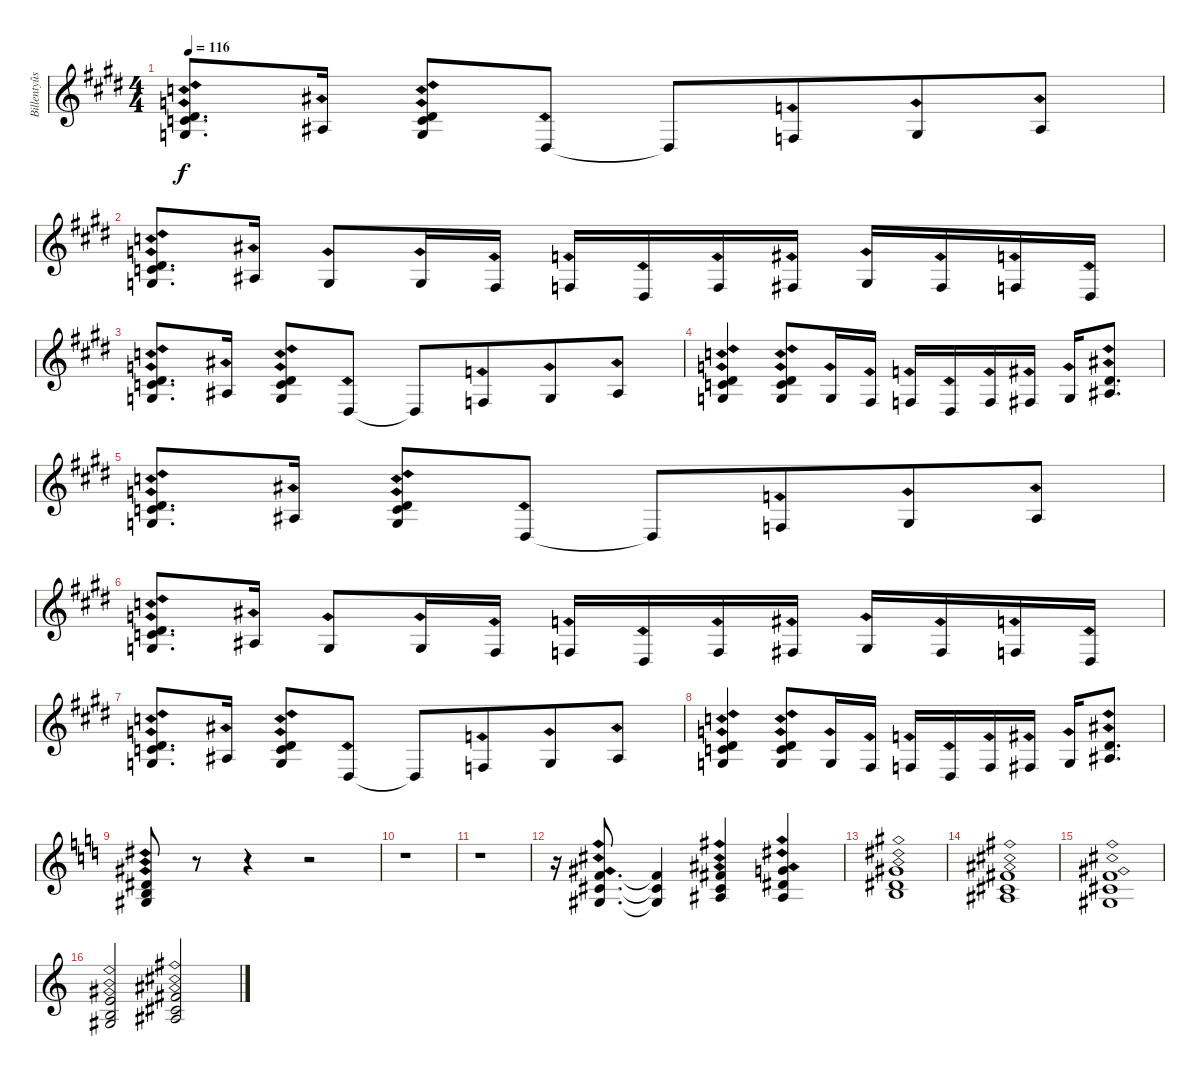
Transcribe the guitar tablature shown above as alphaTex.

\track ("Billentyûs (Mats Olausson)" "Billentyûs") {instrument drawbarorgan}
\staff {score}
\tuning (E4 B3 G3 D3 A2 E2) {hide}
\ts (4 4)
\tempo 116
\clef g2
\ks e
(4.2{ph 12} 5.3{ph 12} 5.4{ph 12}).8{d dy f} 3.3{ph 12}.16 (4.2{ph 12} 5.3{ph 12} 5.4{ph 12}).8 1.4{ph 12}.8 1.4{t}.8 3.4{ph 12}.8{beam merge} 0.3{ph 12}.8 3.3{ph 12}.8 |
(4.2{ph 12} 5.3{ph 12} 5.4{ph 12}).8{d} 3.3{ph 12}.16 0.3{ph 12}.8 0.3{ph 12}.16 4.4{ph 12}.16 3.4{ph 12}.16 1.4{ph 12}.16 3.4{ph 12}.16 4.4{ph 12}.16 0.3{ph 12}.16 4.4{ph 12}.16 3.4{ph 12}.16 1.4{ph 12}.16 |
(4.2{ph 12} 5.3{ph 12} 5.4{ph 12}).8{d} 3.3{ph 12}.16 (4.2{ph 12} 5.3{ph 12} 5.4{ph 12}).8 1.4{ph 12}.8 1.4{t}.8 3.4{ph 12}.8{beam merge} 0.3{ph 12}.8 3.3{ph 12}.8 |
(4.2{ph 12} 5.3{ph 12} 5.4{ph 12}).4 (4.2{ph 12} 5.3{ph 12} 5.4{ph 12}).8 0.3{ph 12}.16 4.4{ph 12}.16 3.4{ph 12}.16 1.4{ph 12}.16 3.4{ph 12}.16 4.4{ph 12}.16 0.3{ph 12}.16 (4.2{ph 12} 3.3{ph 12}).8{d} |
(4.2{ph 12} 5.3{ph 12} 5.4{ph 12}).8{d} 3.3{ph 12}.16 (4.2{ph 12} 5.3{ph 12} 5.4{ph 12}).8 1.4{ph 12}.8 1.4{t}.8 3.4{ph 12}.8{beam merge} 0.3{ph 12}.8 3.3{ph 12}.8 |
(4.2{ph 12} 5.3{ph 12} 5.4{ph 12}).8{d} 3.3{ph 12}.16 0.3{ph 12}.8 0.3{ph 12}.16 4.4{ph 12}.16 3.4{ph 12}.16 1.4{ph 12}.16 3.4{ph 12}.16 4.4{ph 12}.16 0.3{ph 12}.16 4.4{ph 12}.16 3.4{ph 12}.16 1.4{ph 12}.16 |
(4.2{ph 12} 5.3{ph 12} 5.4{ph 12}).8{d} 3.3{ph 12}.16 (4.2{ph 12} 5.3{ph 12} 5.4{ph 12}).8 1.4{ph 12}.8 1.4{t}.8 3.4{ph 12}.8{beam merge} 0.3{ph 12}.8 3.3{ph 12}.8 |
(4.2{ph 12} 5.3{ph 12} 5.4{ph 12}).4 (4.2{ph 12} 5.3{ph 12} 5.4{ph 12}).8 0.3{ph 12}.16 4.4{ph 12}.16 3.4{ph 12}.16 1.4{ph 12}.16 3.4{ph 12}.16 4.4{ph 12}.16 0.3{ph 12}.16 (4.2{ph 12} 3.3{ph 12}).8{d} |
\ks c
(4.2{ph 12} 4.3{ph 12} 6.4{ph 12}).8 r.8 r.4 r.2 |
r.1 |
r.1 |
r.16 (1.1{ph 12} 2.2{ph 12} 1.3{ph 12}).8{d} (1.1{t} 2.2{t} 1.3{t}).4 (2.1{ph 12} 2.2{ph 12} 3.3{ph 12}).4 (3.1{ph 12} 4.2{ph 12} 3.3{ph 12}).4 |
(4.1{ph 12} 4.2{ph 12} 4.3{ph 12}).1 |
(2.1{ph 12} 2.2{ph 12} 3.3{ph 12}).1 |
(1.1{ph 12} 2.2{ph 12} 1.3{ph 12}).1 |
(0.1{ph 12} 0.2{ph 12} 1.3{ph 12}).2 (2.1{ph 12} 2.2{ph 12} 3.3{ph 12}).2
